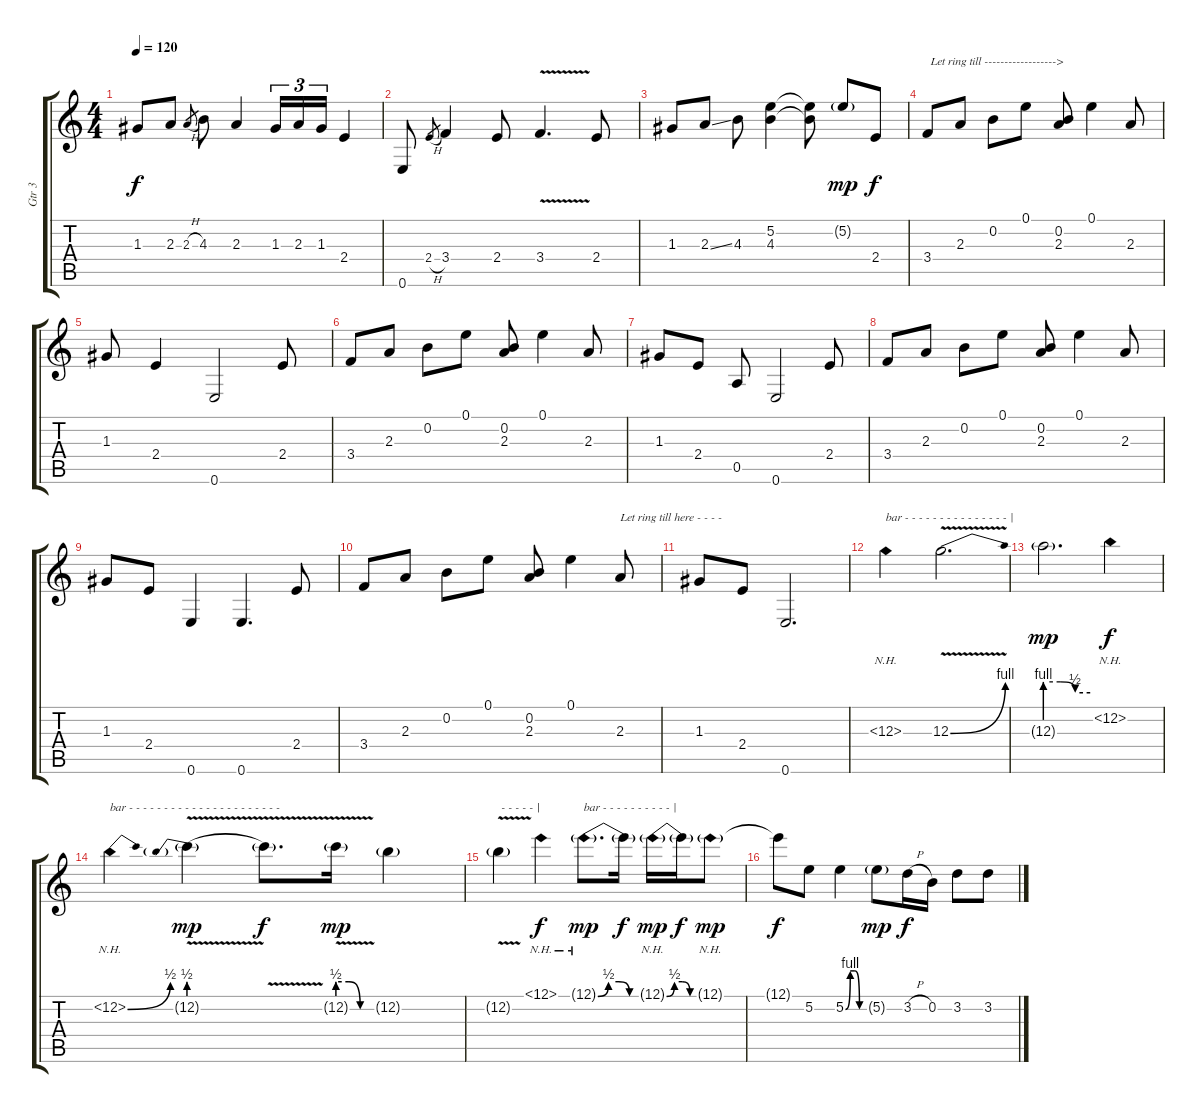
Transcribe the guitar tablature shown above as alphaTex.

\track ("Gtr 3" "Gtr 3") {instrument distortionguitar}
\staff {score tabs}
\tuning (E4 B3 G3 D3 A2 E2) {hide}
\ts (4 4)
\tempo 120
\clef g2
\ks c
1.3.8{dy f} 2.3.8 2.3{h}.8{gr} 4.3.8 2.3.4 1.3.16{tu (3 2)} 2.3.16{tu (3 2)} 1.3.16{tu (3 2)} 2.4.4 |
0.6.8 2.4{h}.8{gr} 3.4.4 2.4.8 3.4{v}.4{d} 2.4.8 |
1.3.8 2.3{ss}.8 4.3.8 (5.2 4.3).4 (5.2{t} 4.3{t}).8 5.2{g}.8{dy mp} 2.4.8{dy f} |
3.4.8{txt " Let ring till ------------------>"} 2.3.8 0.2.8 0.1.8 (0.2 2.3).8 0.1.4 2.3.8 |
1.3.8 2.4.4 0.6.2 2.4.8 |
3.4.8 2.3.8 0.2.8 0.1.8 (0.2 2.3).8 0.1.4 2.3.8 |
1.3.8 2.4.8 0.5.8 0.6.2 2.4.8 |
3.4.8 2.3.8 0.2.8 0.1.8 (0.2 2.3).8 0.1.4 2.3.8 |
1.3.8 2.4.8 0.6.4 0.6.4{d} 2.4.8 |
3.4.8 2.3.8 0.2.8 0.1.8 (0.2 2.3).8 0.1.4 2.3.8{txt "Let ring till here - - - - "} |
1.3.8 2.4.8 0.6.2{d} |
12.3{nh}.4{txt "bar - - - - - - - - - - - - - - - |"} 12.3{be (bend 0 0 60 4) v}.2{d} |
12.3{be (custom 0 4 20 4 40 2 60 2) g}.2{d dy mp} 12.2{nh}.4{dy f} |
12.2{be (bend 0 0 60 2) nh}.4{txt "bar - - - - - - - - - - - - - - - - - - - - - -"} 12.2{be (prebend 0 2 60 2) v g}.4{dy mp} 12.2{v t}.8{d dy f} 12.2{be (custom 0 2 20 2 40 0 60 0) v g}.16{dy mp} 12.2{g}.4 |
12.2{v g}.4{txt " - - - - - |"} 12.1{nh}.4{dy f} 12.1{be (custom 0 0 15 2 30 2 45 0 60 0) nh g}.8{d txt "bar - - - - - - - - - - |" dy mp} 12.1{t}.16{dy f} 12.1{be (custom 0 0 15 2 30 2 45 0 60 0) nh g}.16{dy mp} 12.1{t}.16{dy f} 12.1{nh g}.8{dy mp} |
12.1{t}.8{dy f} 5.2.8 5.2{be (custom 0 0 15 4 30 4 45 0 60 0)}.4 5.2{g}.8{dy mp} 3.2{h}.16{dy f} 0.2.16 3.2.8 3.2.8
